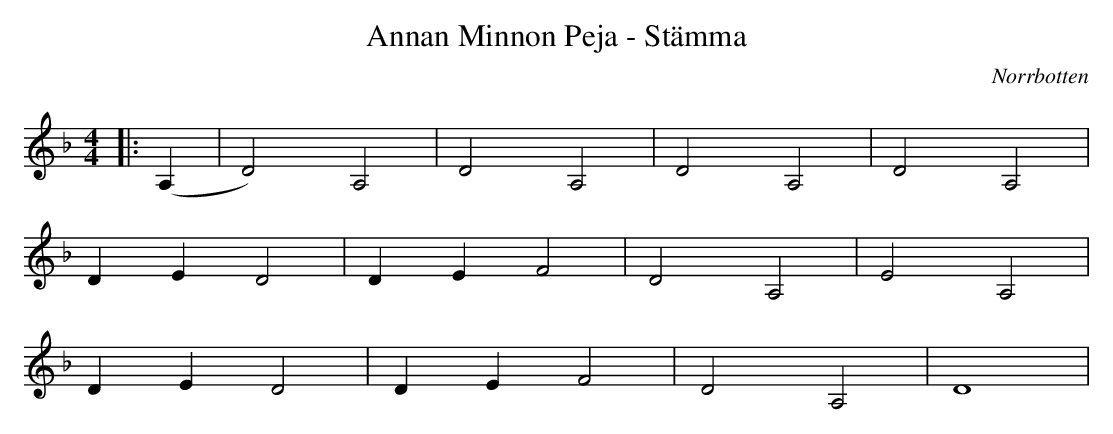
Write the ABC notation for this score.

X:1
T:Annan Minnon Peja - Stämma
O:Norrbotten
M:4/4
L:1/4
K:Dm
|:(A, | D2) A,2 | D2 A,2 | D2 A,2 | D2 A,2 |
DE D2 |DE F2 | D2 A,2 | E2 A,2 |
DE D2 |DE F2 | D2 A,2 | D4 |
